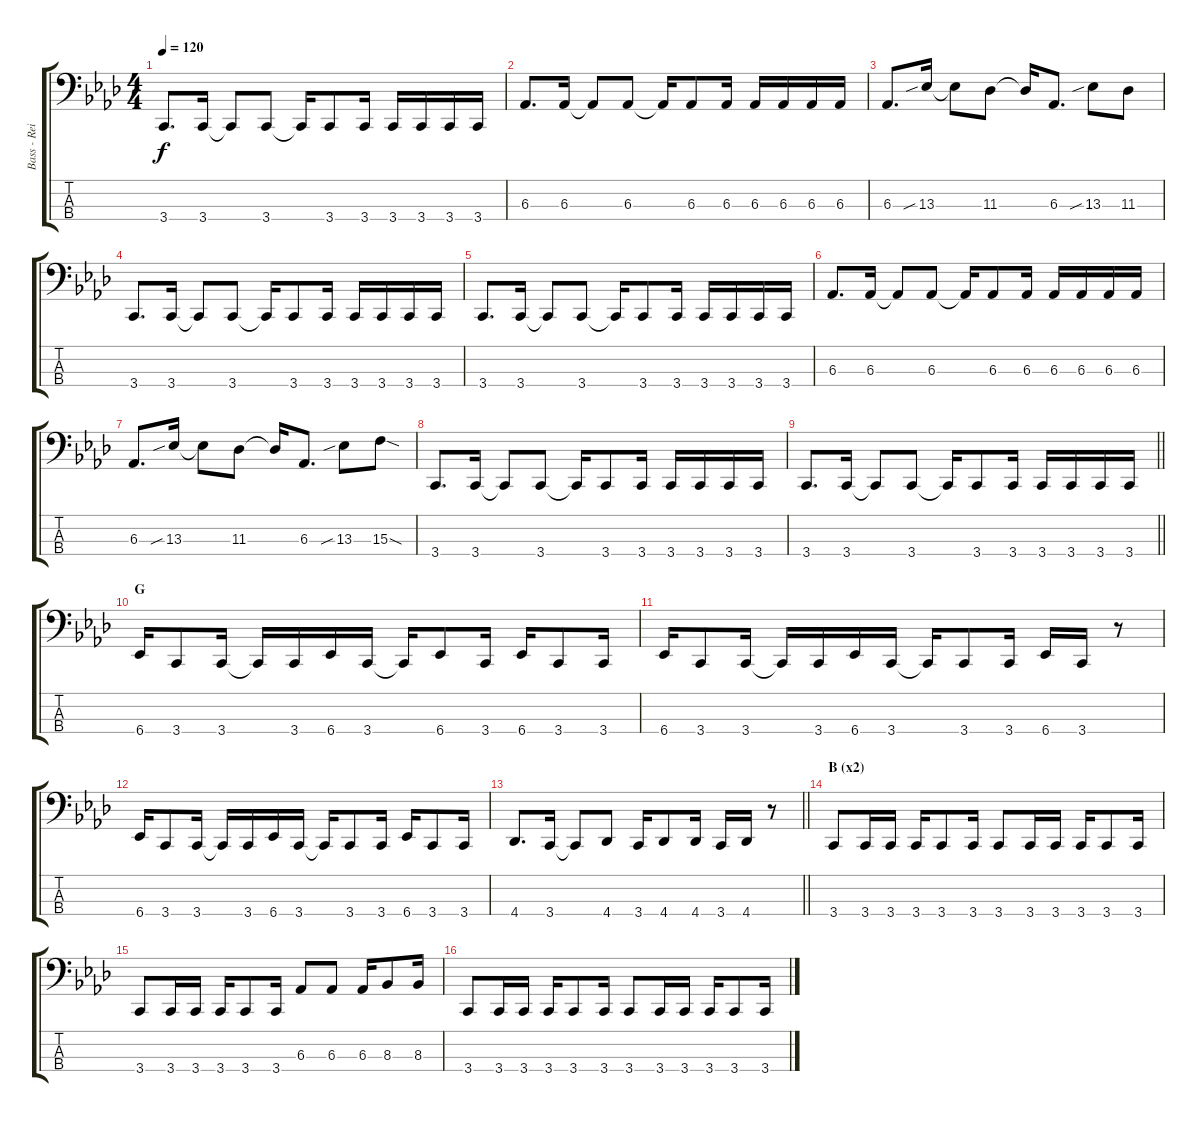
\track ("Bass - Reita" "Bass - Rei") {instrument electricbasspick}
\staff {score tabs}
\tuning (C2 G1 D1 A0) {hide}
\ts (4 4)
\tempo 120
\clef f4
\ks ab
3.4.8{d dy f} 3.4.16 3.4{t}.8 3.4.8 3.4{t}.16 3.4.8 3.4.16 3.4.16 3.4.16 3.4.16 3.4.16 |
6.3.8{d} 6.3.16 6.3{t}.8 6.3.8 6.3{t}.16 6.3.8 6.3.16 6.3.16 6.3.16 6.3.16 6.3.16 |
6.3.8{d} 13.3{sib}.16 13.3{t}.8 11.3.8 11.3{t}.16 6.3.8{d} 13.3{sib}.8 11.3.8 |
3.4.8{d} 3.4.16 3.4{t}.8 3.4.8 3.4{t}.16 3.4.8 3.4.16 3.4.16 3.4.16 3.4.16 3.4.16 |
3.4.8{d} 3.4.16 3.4{t}.8 3.4.8 3.4{t}.16 3.4.8 3.4.16 3.4.16 3.4.16 3.4.16 3.4.16 |
6.3.8{d} 6.3.16 6.3{t}.8 6.3.8 6.3{t}.16 6.3.8 6.3.16 6.3.16 6.3.16 6.3.16 6.3.16 |
6.3.8{d} 13.3{sib}.16 13.3{t}.8 11.3.8 11.3{t}.16 6.3.8{d} 13.3{sib}.8 15.3{sod}.8 |
3.4.8{d} 3.4.16 3.4{t}.8 3.4.8 3.4{t}.16 3.4.8 3.4.16 3.4.16 3.4.16 3.4.16 3.4.16 |
\barLineRight lightlight
3.4.8{d} 3.4.16 3.4{t}.8 3.4.8 3.4{t}.16 3.4.8 3.4.16 3.4.16 3.4.16 3.4.16 3.4.16 |
\section ("" "G")
6.4.16 3.4.8 3.4.16 3.4{t}.16 3.4.16 6.4.16 3.4.16 3.4{t}.16 6.4.8 3.4.16 6.4.16 3.4.8 3.4.16 |
6.4.16 3.4.8 3.4.16 3.4{t}.16 3.4.16 6.4.16 3.4.16 3.4{t}.16 3.4.8 3.4.16 6.4.16 3.4.16 r.8 |
6.4.16 3.4.8 3.4.16 3.4{t}.16 3.4.16 6.4.16 3.4.16 3.4{t}.16 3.4.8 3.4.16 6.4.16 3.4.8 3.4.16 |
\barLineRight lightlight
4.4.8{d} 3.4.16 3.4{t}.8 4.4.8 3.4.16 4.4.8 4.4.16 3.4.16 4.4.16 r.8 |
\section ("" "B (x2)")
3.4.8 3.4.16 3.4.16 3.4.16 3.4.8 3.4.16 3.4.8 3.4.16 3.4.16 3.4.16 3.4.8 3.4.16 |
3.4.8 3.4.16 3.4.16 3.4.16 3.4.8 3.4.16 6.3.8 6.3.8 6.3.16 8.3.8 8.3.16 |
3.4.8 3.4.16 3.4.16 3.4.16 3.4.8 3.4.16 3.4.8 3.4.16 3.4.16 3.4.16 3.4.8 3.4.16
